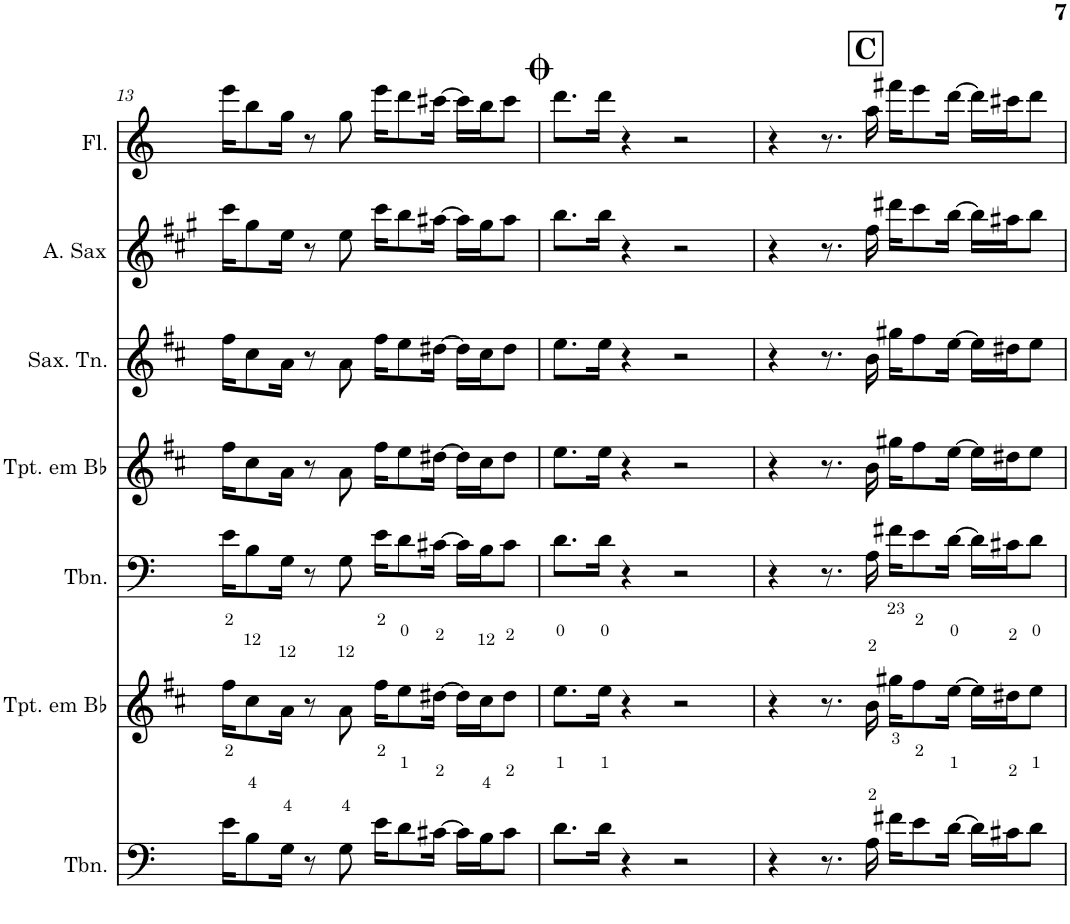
**kern	**kern	**kern	**kern	**kern	**kern	**kern
*part7	*part6	*part5	*part4	*part3	*part2	*part1
*staff7	*staff6	*staff5	*staff4	*staff3	*staff2	*staff1
*I"Trombone	*I"Trompete em Bb	*I"Trombone	*I"Trompete em Bb	*I"Saxofone Tenor	*I"Saxofone Alto	*I"Flauta Transversal
*I'Tbn.	*I'Tpt. em Bb	*I'Tbn.	*I'Tpt. em Bb	*I'Sax. Tn.	*	*I'Fl.
!!LO:PB:g=z
*clefF4	*clefG2	*clefF4	*clefG2	*clefG2	*clefG2	*clefG2
*	*Trd1c2	*	*Trd1c2	*Trd8c14	*Trd5c9	*
*k[]	*k[f#c#]	*k[]	*k[f#c#]	*k[f#c#]	*k[f#c#g#]	*k[]
*M4/4	*M4/4	*M4/4	*M4/4	*M4/4	*M4/4	*M4/4
=13	=13	=13	=13	=13	=13	=13
16e\KL	16ff#\KL	16e\KL	16ff#\KL	16ff#\KL	16ccc#\KL	16eee\KL
8B\	8cc#\	8B\	8cc#\	8cc#\	8gg#\	8bb\
16G\Jk	16a\Jk	16G\Jk	16a\Jk	16a\Jk	16ee\Jk	16gg\Jk
8r	8r	8r	8r	8r	8r	8r
8G\	8a\	8G\	8a\	8a\	8ee\	8gg\
16e\KL	16ff#\KL	16e\KL	16ff#\KL	16ff#\KL	16ccc#\KL	16eee\KL
8d\	8ee\	8d\	8ee\	8ee\	8bb\	8ddd\
[16c#X\Jk	[16dd#X\Jk	[16c#X\Jk	[16dd#X\Jk	[16dd#X\Jk	[16aa#X\Jk	[16ccc#X\Jk
16c#\LL]	16dd#\LL]	16c#\LL]	16dd#\LL]	16dd#\LL]	16aa#\LL]	16ccc#\LL]
16B\J	16cc#\J	16B\J	16cc#\J	16cc#\J	16gg#\J	16bb\J
8c#\J	8dd#\J	8c#\J	8dd#\J	8dd#\J	8aa#\J	8ccc#\J
=14	=14	=14	=14	=14	=14	=14
8.d\L	8.ee\L	8.d\L	8.ee\L	8.ee\L	8.bb\L	8.ddd\L
16d\Jk	16ee\Jk	16d\Jk	16ee\Jk	16ee\Jk	16bb\Jk	16ddd\Jk
4r	4r	4r	4r	4r	4r	4r
2r	2r	2r	2r	2r	2r	2r
!!LO:REH:place=s1:a:B:cj:fs=14:t=C:qo=1.75
=15	=15	=15	=15	=15	=15	=15
4r	4r	4r	4r	4r	4r	4r
8.r	8.r	8.r	8.r	8.r	8.r	8.r
16A\	16b\	16A\	16b\	16b\	16ff#\	16aa\
16f#X\KL	16gg#X\KL	16f#X\KL	16gg#X\KL	16gg#X\KL	16ddd#X\KL	16fff#X\KL
8e\	8ff#\	8e\	8ff#\	8ff#\	8ccc#\	8eee\
[16d\Jk	[16ee\Jk	[16d\Jk	[16ee\Jk	[16ee\Jk	[16bb\Jk	[16ddd\Jk
16d\LL]	16ee\LL]	16d\LL]	16ee\LL]	16ee\LL]	16bb\LL]	16ddd\LL]
16c#X\J	16dd#X\J	16c#X\J	16dd#X\J	16dd#X\J	16aa#X\J	16ccc#X\J
8d\J	8ee\J	8d\J	8ee\J	8ee\J	8bb\J	8ddd\J
=	=	=	=	=	=	=
*-	*-	*-	*-	*-	*-	*-
